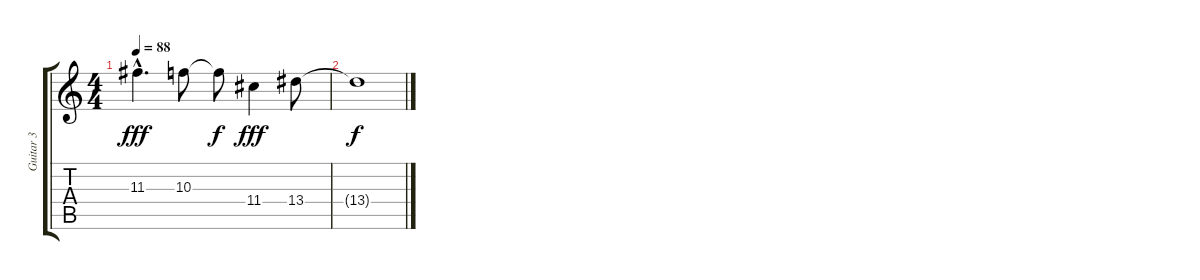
\track ("Guitar 3" "Guitar 3") {instrument distortionguitar}
\staff {score tabs}
\tuning (E4 B3 G3 D3 A2 E2) {hide}
\ts (4 4)
\tempo 88
\clef g2
\ks c
11.3{hac}.4{d dy fff} 10.3.8 10.3{t}.8{dy f} 11.4.4{dy fff} 13.4.8 |
13.4{t}.1{dy f}
